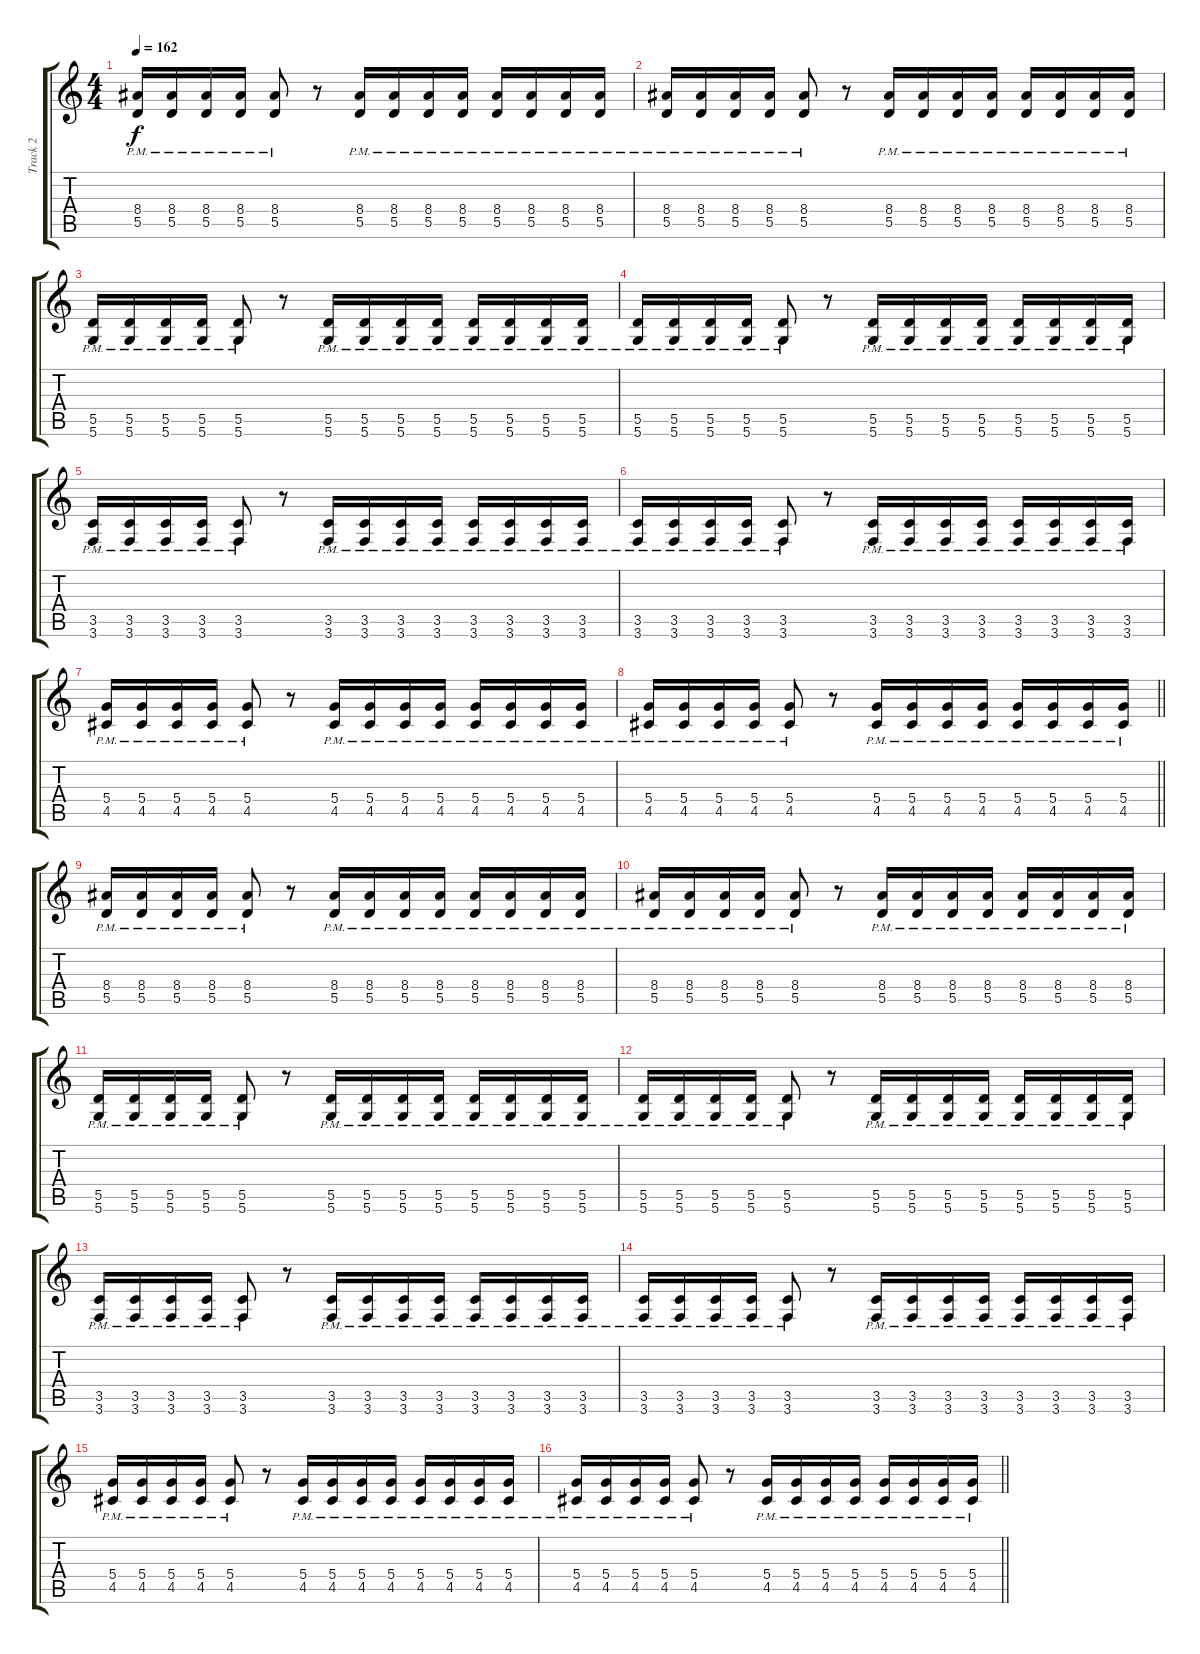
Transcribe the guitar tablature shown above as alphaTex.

\track ("Track 2" "Track 2") {instrument distortionguitar}
\staff {score tabs}
\tuning (E4 B3 G3 D3 A2 D2) {hide}
\ts (4 4)
\section ("" "")
\tempo 162
\clef g2
\ks c
(8.4{pm} 5.5{pm}).16{dy f} (8.4{pm} 5.5{pm}).16 (8.4{pm} 5.5{pm}).16 (8.4{pm} 5.5{pm}).16 (8.4{pm} 5.5{pm}).8 r.8 (8.4{pm} 5.5{pm}).16 (8.4{pm} 5.5{pm}).16 (8.4{pm} 5.5{pm}).16 (8.4{pm} 5.5{pm}).16 (8.4{pm} 5.5{pm}).16 (8.4{pm} 5.5{pm}).16 (8.4{pm} 5.5{pm}).16 (8.4{pm} 5.5{pm}).16 |
(8.4{pm} 5.5{pm}).16 (8.4{pm} 5.5{pm}).16 (8.4{pm} 5.5{pm}).16 (8.4{pm} 5.5{pm}).16 (8.4{pm} 5.5{pm}).8 r.8 (8.4{pm} 5.5{pm}).16 (8.4{pm} 5.5{pm}).16 (8.4{pm} 5.5{pm}).16 (8.4{pm} 5.5{pm}).16 (8.4{pm} 5.5{pm}).16 (8.4{pm} 5.5{pm}).16 (8.4{pm} 5.5{pm}).16 (8.4{pm} 5.5{pm}).16 |
(5.5{pm} 5.6{pm}).16 (5.5{pm} 5.6{pm}).16 (5.5{pm} 5.6{pm}).16 (5.5{pm} 5.6{pm}).16 (5.5{pm} 5.6{pm}).8 r.8 (5.5{pm} 5.6{pm}).16 (5.5{pm} 5.6{pm}).16 (5.5{pm} 5.6{pm}).16 (5.5{pm} 5.6{pm}).16 (5.5{pm} 5.6{pm}).16 (5.5{pm} 5.6{pm}).16 (5.5{pm} 5.6{pm}).16 (5.5{pm} 5.6{pm}).16 |
(5.5{pm} 5.6{pm}).16 (5.5{pm} 5.6{pm}).16 (5.5{pm} 5.6{pm}).16 (5.5{pm} 5.6{pm}).16 (5.5{pm} 5.6{pm}).8 r.8 (5.5{pm} 5.6{pm}).16 (5.5{pm} 5.6{pm}).16 (5.5{pm} 5.6{pm}).16 (5.5{pm} 5.6{pm}).16 (5.5{pm} 5.6{pm}).16 (5.5{pm} 5.6{pm}).16 (5.5{pm} 5.6{pm}).16 (5.5{pm} 5.6{pm}).16 |
(3.5{pm} 3.6{pm}).16 (3.5{pm} 3.6{pm}).16 (3.5{pm} 3.6{pm}).16 (3.5{pm} 3.6{pm}).16 (3.5{pm} 3.6{pm}).8 r.8 (3.5{pm} 3.6{pm}).16 (3.5{pm} 3.6{pm}).16 (3.5{pm} 3.6{pm}).16 (3.5{pm} 3.6{pm}).16 (3.5{pm} 3.6{pm}).16 (3.5{pm} 3.6{pm}).16 (3.5{pm} 3.6{pm}).16 (3.5{pm} 3.6{pm}).16 |
(3.5{pm} 3.6{pm}).16 (3.5{pm} 3.6{pm}).16 (3.5{pm} 3.6{pm}).16 (3.5{pm} 3.6{pm}).16 (3.5{pm} 3.6{pm}).8 r.8 (3.5{pm} 3.6{pm}).16 (3.5{pm} 3.6{pm}).16 (3.5{pm} 3.6{pm}).16 (3.5{pm} 3.6{pm}).16 (3.5{pm} 3.6{pm}).16 (3.5{pm} 3.6{pm}).16 (3.5{pm} 3.6{pm}).16 (3.5{pm} 3.6{pm}).16 |
(5.4{pm} 4.5{pm}).16 (5.4{pm} 4.5{pm}).16 (5.4{pm} 4.5{pm}).16 (5.4{pm} 4.5{pm}).16 (5.4{pm} 4.5{pm}).8 r.8 (5.4{pm} 4.5{pm}).16 (5.4{pm} 4.5{pm}).16 (5.4{pm} 4.5{pm}).16 (5.4{pm} 4.5{pm}).16 (5.4{pm} 4.5{pm}).16 (5.4{pm} 4.5{pm}).16 (5.4{pm} 4.5{pm}).16 (5.4{pm} 4.5{pm}).16 |
\barLineRight lightlight
(5.4{pm} 4.5{pm}).16 (5.4{pm} 4.5{pm}).16 (5.4{pm} 4.5{pm}).16 (5.4{pm} 4.5{pm}).16 (5.4{pm} 4.5{pm}).8 r.8 (5.4{pm} 4.5{pm}).16 (5.4{pm} 4.5{pm}).16 (5.4{pm} 4.5{pm}).16 (5.4{pm} 4.5{pm}).16 (5.4{pm} 4.5{pm}).16 (5.4{pm} 4.5{pm}).16 (5.4{pm} 4.5{pm}).16 (5.4{pm} 4.5{pm}).16 |
\section ("" "")
(8.4{pm} 5.5{pm}).16 (8.4{pm} 5.5{pm}).16 (8.4{pm} 5.5{pm}).16 (8.4{pm} 5.5{pm}).16 (8.4{pm} 5.5{pm}).8 r.8 (8.4{pm} 5.5{pm}).16 (8.4{pm} 5.5{pm}).16 (8.4{pm} 5.5{pm}).16 (8.4{pm} 5.5{pm}).16 (8.4{pm} 5.5{pm}).16 (8.4{pm} 5.5{pm}).16 (8.4{pm} 5.5{pm}).16 (8.4{pm} 5.5{pm}).16 |
(8.4{pm} 5.5{pm}).16 (8.4{pm} 5.5{pm}).16 (8.4{pm} 5.5{pm}).16 (8.4{pm} 5.5{pm}).16 (8.4{pm} 5.5{pm}).8 r.8 (8.4{pm} 5.5{pm}).16 (8.4{pm} 5.5{pm}).16 (8.4{pm} 5.5{pm}).16 (8.4{pm} 5.5{pm}).16 (8.4{pm} 5.5{pm}).16 (8.4{pm} 5.5{pm}).16 (8.4{pm} 5.5{pm}).16 (8.4{pm} 5.5{pm}).16 |
(5.5{pm} 5.6{pm}).16 (5.5{pm} 5.6{pm}).16 (5.5{pm} 5.6{pm}).16 (5.5{pm} 5.6{pm}).16 (5.5{pm} 5.6{pm}).8 r.8 (5.5{pm} 5.6{pm}).16 (5.5{pm} 5.6{pm}).16 (5.5{pm} 5.6{pm}).16 (5.5{pm} 5.6{pm}).16 (5.5{pm} 5.6{pm}).16 (5.5{pm} 5.6{pm}).16 (5.5{pm} 5.6{pm}).16 (5.5{pm} 5.6{pm}).16 |
(5.5{pm} 5.6{pm}).16 (5.5{pm} 5.6{pm}).16 (5.5{pm} 5.6{pm}).16 (5.5{pm} 5.6{pm}).16 (5.5{pm} 5.6{pm}).8 r.8 (5.5{pm} 5.6{pm}).16 (5.5{pm} 5.6{pm}).16 (5.5{pm} 5.6{pm}).16 (5.5{pm} 5.6{pm}).16 (5.5{pm} 5.6{pm}).16 (5.5{pm} 5.6{pm}).16 (5.5{pm} 5.6{pm}).16 (5.5{pm} 5.6{pm}).16 |
(3.5{pm} 3.6{pm}).16 (3.5{pm} 3.6{pm}).16 (3.5{pm} 3.6{pm}).16 (3.5{pm} 3.6{pm}).16 (3.5{pm} 3.6{pm}).8 r.8 (3.5{pm} 3.6{pm}).16 (3.5{pm} 3.6{pm}).16 (3.5{pm} 3.6{pm}).16 (3.5{pm} 3.6{pm}).16 (3.5{pm} 3.6{pm}).16 (3.5{pm} 3.6{pm}).16 (3.5{pm} 3.6{pm}).16 (3.5{pm} 3.6{pm}).16 |
(3.5{pm} 3.6{pm}).16 (3.5{pm} 3.6{pm}).16 (3.5{pm} 3.6{pm}).16 (3.5{pm} 3.6{pm}).16 (3.5{pm} 3.6{pm}).8 r.8 (3.5{pm} 3.6{pm}).16 (3.5{pm} 3.6{pm}).16 (3.5{pm} 3.6{pm}).16 (3.5{pm} 3.6{pm}).16 (3.5{pm} 3.6{pm}).16 (3.5{pm} 3.6{pm}).16 (3.5{pm} 3.6{pm}).16 (3.5{pm} 3.6{pm}).16 |
(5.4{pm} 4.5{pm}).16 (5.4{pm} 4.5{pm}).16 (5.4{pm} 4.5{pm}).16 (5.4{pm} 4.5{pm}).16 (5.4{pm} 4.5{pm}).8 r.8 (5.4{pm} 4.5{pm}).16 (5.4{pm} 4.5{pm}).16 (5.4{pm} 4.5{pm}).16 (5.4{pm} 4.5{pm}).16 (5.4{pm} 4.5{pm}).16 (5.4{pm} 4.5{pm}).16 (5.4{pm} 4.5{pm}).16 (5.4{pm} 4.5{pm}).16 |
\barLineRight lightlight
(5.4{pm} 4.5{pm}).16 (5.4{pm} 4.5{pm}).16 (5.4{pm} 4.5{pm}).16 (5.4{pm} 4.5{pm}).16 (5.4{pm} 4.5{pm}).8 r.8 (5.4{pm} 4.5{pm}).16 (5.4{pm} 4.5{pm}).16 (5.4{pm} 4.5{pm}).16 (5.4{pm} 4.5{pm}).16 (5.4{pm} 4.5{pm}).16 (5.4{pm} 4.5{pm}).16 (5.4{pm} 4.5{pm}).16 (5.4{pm} 4.5{pm}).16
